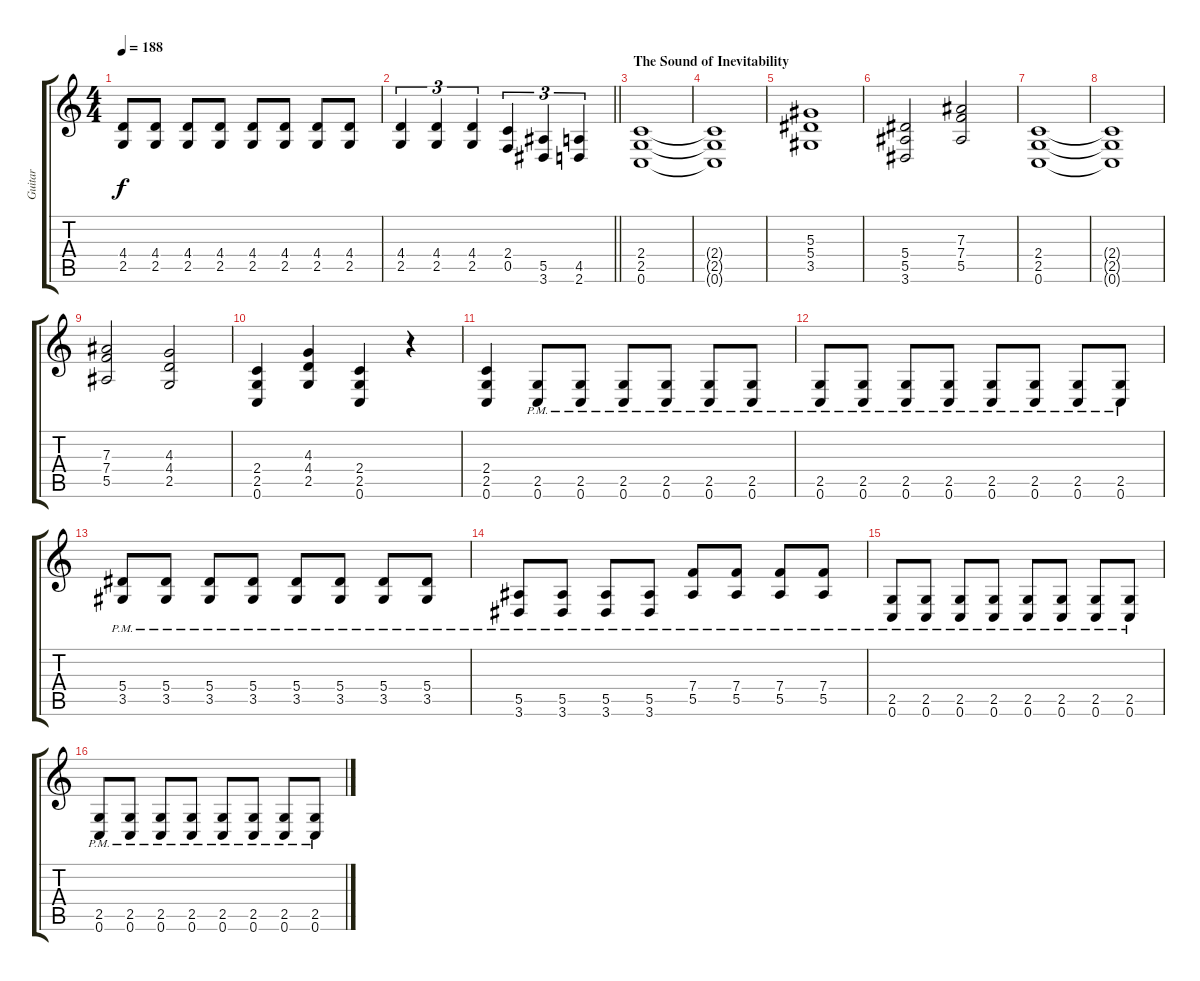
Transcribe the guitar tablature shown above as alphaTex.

\track ("Guitar" "Guitar") {instrument distortionguitar}
\staff {score tabs}
\tuning (C4 G3 Eb3 Bb2 F2 C2) {hide}
\ts (4 4)
\tempo 188
\clef g2
\ks c
(4.4 2.5).8{dy f} (4.4 2.5).8 (4.4 2.5).8 (4.4 2.5).8 (4.4 2.5).8 (4.4 2.5).8 (4.4 2.5).8 (4.4 2.5).8 |
\barLineRight lightlight
(4.4 2.5).4{tu (3 2)} (4.4 2.5).4{tu (3 2)} (4.4 2.5).4{tu (3 2)} (2.4 0.5).4{tu (3 2)} (5.5 3.6).4{tu (3 2)} (4.5 2.6).4{tu (3 2)} |
\section ("" "The Sound of Inevitability")
(2.4 2.5 0.6).1 |
(2.4{t} 2.5{t} 0.6{t}).1 |
(5.3 5.4 3.5).1 |
(5.4 5.5 3.6).2 (7.3 7.4 5.5).2 |
(2.4 2.5 0.6).1 |
(2.4{t} 2.5{t} 0.6{t}).1 |
(7.3 7.4 5.5).2 (4.3 4.4 2.5).2 |
(2.4 2.5 0.6).4 (4.3 4.4 2.5).4 (2.4 2.5 0.6).4 r.4 |
(2.4 2.5 0.6).4 (2.5{pm} 0.6{pm}).8 (2.5{pm} 0.6{pm}).8 (2.5{pm} 0.6{pm}).8 (2.5{pm} 0.6{pm}).8 (2.5{pm} 0.6{pm}).8 (2.5{pm} 0.6{pm}).8 |
(2.5{pm} 0.6{pm}).8 (2.5{pm} 0.6{pm}).8 (2.5{pm} 0.6{pm}).8 (2.5{pm} 0.6{pm}).8 (2.5{pm} 0.6{pm}).8 (2.5{pm} 0.6{pm}).8 (2.5{pm} 0.6{pm}).8 (2.5{pm} 0.6{pm}).8 |
(5.4{pm} 3.5{pm}).8 (5.4{pm} 3.5{pm}).8 (5.4{pm} 3.5{pm}).8 (5.4{pm} 3.5{pm}).8 (5.4{pm} 3.5{pm}).8 (5.4{pm} 3.5{pm}).8 (5.4{pm} 3.5{pm}).8 (5.4{pm} 3.5{pm}).8 |
(5.5{pm} 3.6{pm}).8 (5.5{pm} 3.6{pm}).8 (5.5{pm} 3.6{pm}).8 (5.5{pm} 3.6{pm}).8 (7.4{pm} 5.5{pm}).8 (7.4{pm} 5.5{pm}).8 (7.4{pm} 5.5{pm}).8 (7.4{pm} 5.5{pm}).8 |
(2.5{pm} 0.6{pm}).8 (2.5{pm} 0.6{pm}).8 (2.5{pm} 0.6{pm}).8 (2.5{pm} 0.6{pm}).8 (2.5{pm} 0.6{pm}).8 (2.5{pm} 0.6{pm}).8 (2.5{pm} 0.6{pm}).8 (2.5{pm} 0.6{pm}).8 |
(2.5{pm} 0.6{pm}).8 (2.5{pm} 0.6{pm}).8 (2.5{pm} 0.6{pm}).8 (2.5{pm} 0.6{pm}).8 (2.5{pm} 0.6{pm}).8 (2.5{pm} 0.6{pm}).8 (2.5{pm} 0.6{pm}).8 (2.5{pm} 0.6{pm}).8
